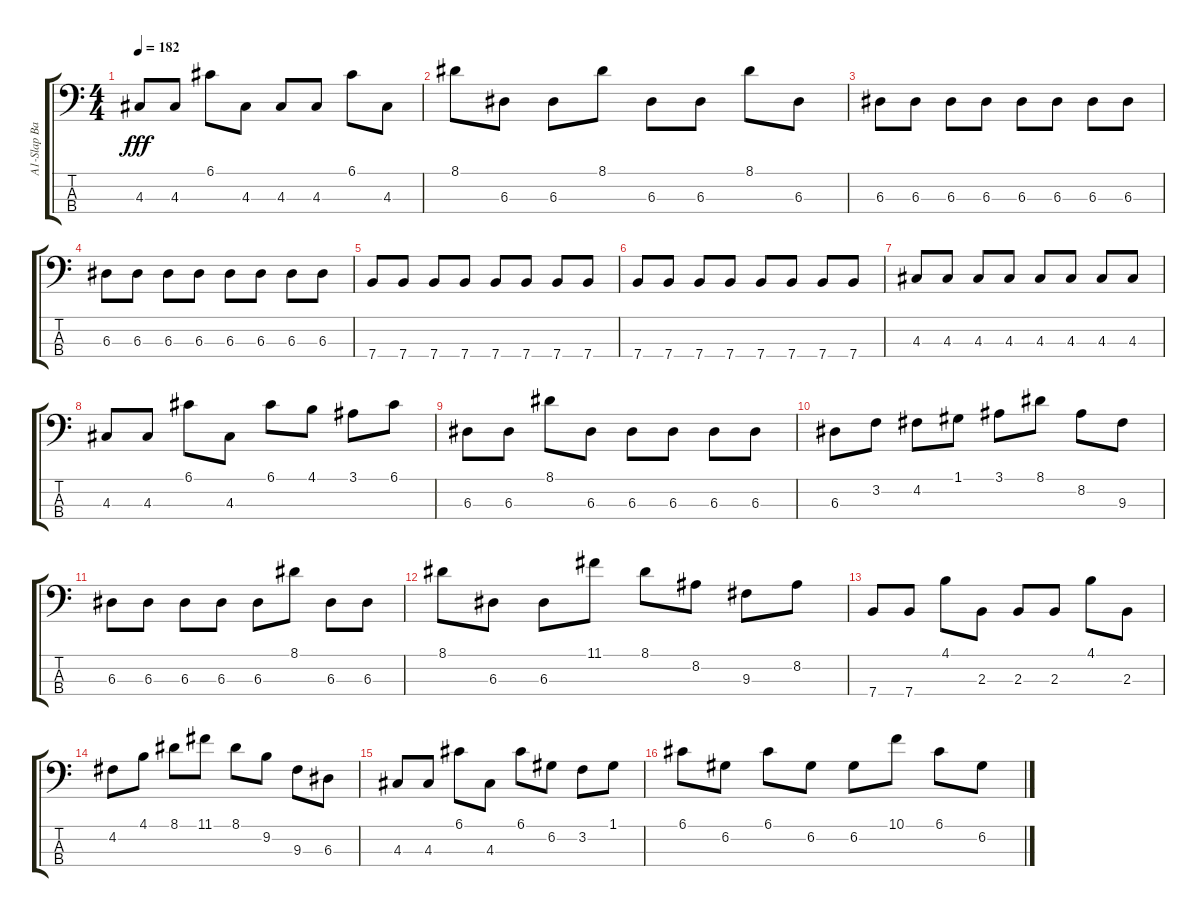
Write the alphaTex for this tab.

\track ("A1-Slap Bass 1 " "A1-Slap Ba") {instrument slapbass1}
\staff {score tabs}
\tuning (G2 D2 A1 E1) {hide}
\ts (4 4)
\tempo 182
\clef f4
\ks c
4.3.8{dy fff} 4.3.8 6.1.8 4.3.8 4.3.8 4.3.8 6.1.8 4.3.8 |
8.1.8 6.3.8 6.3.8 8.1.8 6.3.8 6.3.8 8.1.8 6.3.8 |
6.3.8 6.3.8 6.3.8 6.3.8 6.3.8 6.3.8 6.3.8 6.3.8 |
6.3.8 6.3.8 6.3.8 6.3.8 6.3.8 6.3.8 6.3.8 6.3.8 |
7.4.8 7.4.8 7.4.8 7.4.8 7.4.8 7.4.8 7.4.8 7.4.8 |
7.4.8 7.4.8 7.4.8 7.4.8 7.4.8 7.4.8 7.4.8 7.4.8 |
4.3.8 4.3.8 4.3.8 4.3.8 4.3.8 4.3.8 4.3.8 4.3.8 |
4.3.8 4.3.8 6.1.8 4.3.8 6.1.8 4.1.8 3.1.8 6.1.8 |
6.3.8 6.3.8 8.1.8 6.3.8 6.3.8 6.3.8 6.3.8 6.3.8 |
6.3.8 3.2.8 4.2.8 1.1.8 3.1.8 8.1.8 8.2.8 9.3.8 |
6.3.8 6.3.8 6.3.8 6.3.8 6.3.8 8.1.8 6.3.8 6.3.8 |
8.1.8 6.3.8 6.3.8 11.1.8 8.1.8 8.2.8 9.3.8 8.2.8 |
7.4.8 7.4.8 4.1.8 2.3.8 2.3.8 2.3.8 4.1.8 2.3.8 |
4.2.8 4.1.8 8.1.8 11.1.8 8.1.8 9.2.8 9.3.8 6.3.8 |
4.3.8 4.3.8 6.1.8 4.3.8 6.1.8 6.2.8 3.2.8 1.1.8 |
6.1.8 6.2.8 6.1.8 6.2.8 6.2.8 10.1.8 6.1.8 6.2.8
